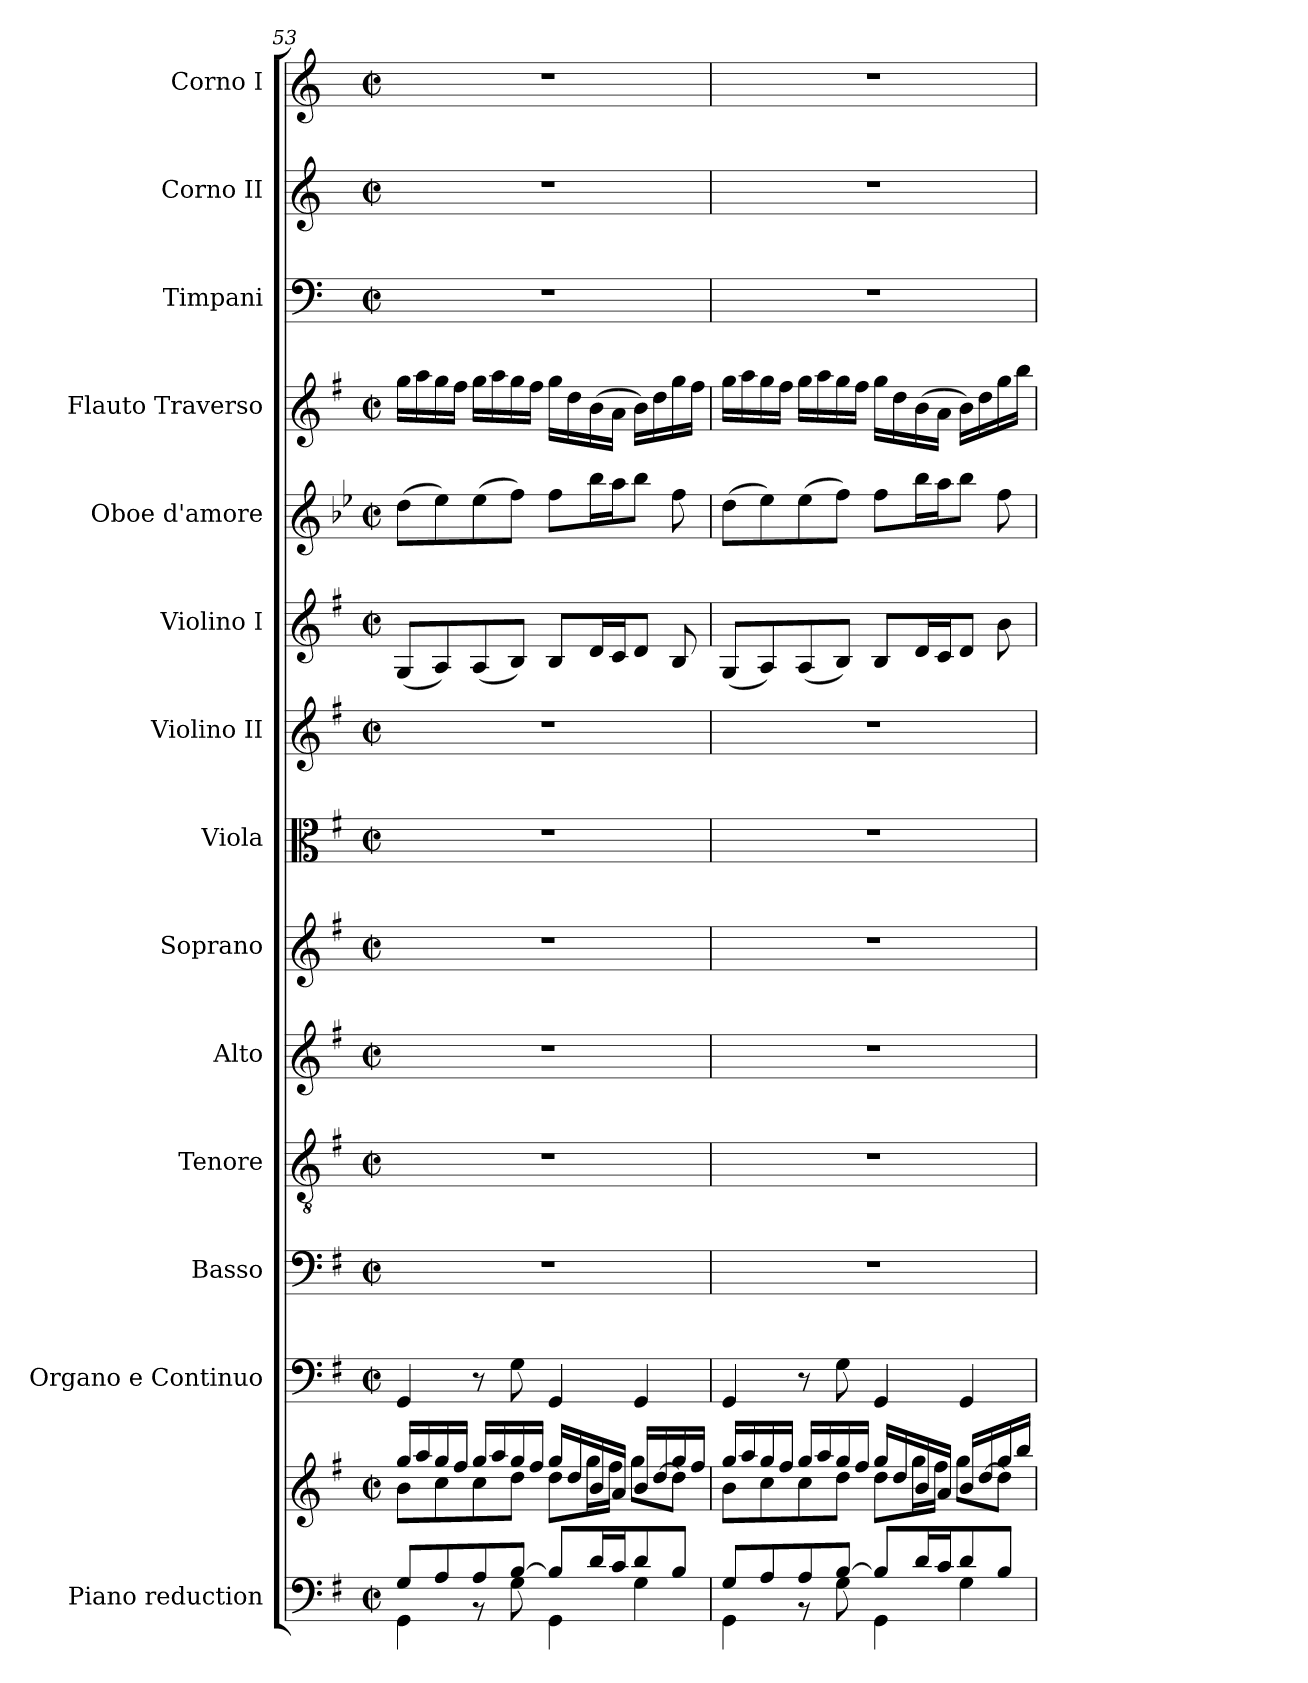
**kern	**kern	**kern	**kern	**kern	**kern	**kern	**kern	**kern	**kern	**kern	**kern	**kern	**kern	**kern
*part14	*part14	*part13	*part12	*part11	*part10	*part9	*part8	*part7	*part6	*part5	*part4	*part3	*part2	*part1
*staff15	*staff14	*staff13	*staff12	*staff11	*staff10	*staff9	*staff8	*staff7	*staff6	*staff5	*staff4	*staff3	*staff2	*staff1
*I"Piano reduction	*	*I"Organo e Continuo	*I"Basso	*I"Tenore	*I"Alto	*I"Soprano	*I"Viola	*I"Violino II	*I"Violino I	*I"Oboe d'amore	*I"Flauto Traverso	*I"Timpani	*I"Corno II	*I"Corno I
*I'Pno	*	*	*	*	*	*	*	*	*	*I'Ob	*I'Fl	*I'Timp	*	*
*clefF4	*clefG2	*clefF4	*clefF4	*clefGv2	*clefG2	*clefG2	*clefC3	*clefG2	*clefG2	*clefG2	*clefG2	*clefF4	*clefG2	*clefG2
*	*	*	*	*	*	*	*	*	*	*ITrd2c3	*	*	*ITrd3c5	*ITrd3c5
*k[f#]	*k[f#]	*k[f#]	*k[f#]	*k[f#]	*k[f#]	*k[f#]	*k[f#]	*k[f#]	*k[f#]	*k[f#]	*k[f#]	*k[]	*k[f#]	*k[f#]
*M2/2	*M2/2	*M2/2	*M2/2	*M2/2	*M2/2	*M2/2	*M2/2	*M2/2	*M2/2	*M2/2	*M2/2	*M2/2	*M2/2	*M2/2
*met(c|)	*met(c|)	*met(c|)	*met(c|)	*met(c|)	*met(c|)	*met(c|)	*met(c|)	*met(c|)	*met(c|)	*met(c|)	*met(c|)	*met(c|)	*met(c|)	*met(c|)
=53	=53	=53	=53	=53	=53	=53	=53	=53	=53	=53	=53	=53	=53	=53
*^	*^	*	*	*	*	*	*	*	*	*	*	*	*	*
8G/L	4GG\	16gg/LL	8b\L	4GG/	1r	1r	1r	1r	1r	1r	(8G/L	(8b\L	16gg\LL	1r	1r	1r
.	.	16aa/	.	.	.	.	.	.	.	.	.	.	16aa\	.	.	.
8A/	.	16gg/	8cc\	.	.	.	.	.	.	.	8A/)	8cc\)	16gg\	.	.	.
.	.	16ff#/JJ	.	.	.	.	.	.	.	.	.	.	16ff#\JJ	.	.	.
8A/	8r	16gg/LL	8cc\	8r	.	.	.	.	.	.	(8A/	(8cc\	16gg\LL	.	.	.
.	.	16aa/	.	.	.	.	.	.	.	.	.	.	16aa\	.	.	.
[8B/J	8G\	16gg/	8dd\J	8G\	.	.	.	.	.	.	8B/J)	8dd\J)	16gg\	.	.	.
.	.	16ff#/JJ	.	.	.	.	.	.	.	.	.	.	16ff#\JJ	.	.	.
8B/L]	4GG\	16gg/LL	8dd\L	4GG/	.	.	.	.	.	.	8B/L	8dd\L	16gg\LL	.	.	.
.	.	16dd/	.	.	.	.	.	.	.	.	.	.	16dd\	.	.	.
16d/L	.	16b/	16gg\L	.	.	.	.	.	.	.	16d/L	16gg\L	(16b\	.	.	.
16c/J	.	16a/JJ	16ff#\JJ	.	.	.	.	.	.	.	16c/J	16ff#\J	16a\JJ	.	.	.
8d/	4G\	16b/LL	8gg\L	4GG/	.	.	.	.	.	.	8d/J	8gg\J	16b\LL)	.	.	.
.	.	[<16dd/	.	.	.	.	.	.	.	.	.	.	16dd\	.	.	.
8B/J	.	16gg/	8dd\J]	.	.	.	.	.	.	.	8B/	8dd\	16gg\	.	.	.
.	.	16ff#/JJ	.	.	.	.	.	.	.	.	.	.	16ff#\JJ	.	.	.
!!LO:PB:g=z
=54	=54	=54	=54	=54	=54	=54	=54	=54	=54	=54	=54	=54	=54	=54	=54	=54
8G/L	4GG\	16gg/LL	8b\L	4GG/	1r	1r	1r	1r	1r	1r	(8G/L	(8b\L	16gg\LL	1r	1r	1r
.	.	16aa/	.	.	.	.	.	.	.	.	.	.	16aa\	.	.	.
8A/	.	16gg/	8cc\	.	.	.	.	.	.	.	8A/)	8cc\)	16gg\	.	.	.
.	.	16ff#/JJ	.	.	.	.	.	.	.	.	.	.	16ff#\JJ	.	.	.
8A/	8r	16gg/LL	8cc\	8r	.	.	.	.	.	.	(8A/	(8cc\	16gg\LL	.	.	.
.	.	16aa/	.	.	.	.	.	.	.	.	.	.	16aa\	.	.	.
[8B/J	8G\	16gg/	8dd\J	8G\	.	.	.	.	.	.	8B/J)	8dd\J)	16gg\	.	.	.
.	.	16ff#/JJ	.	.	.	.	.	.	.	.	.	.	16ff#\JJ	.	.	.
8B/L]	4GG\	16gg/LL	8dd\L	4GG/	.	.	.	.	.	.	8B/L	8dd\L	16gg\LL	.	.	.
.	.	16dd/	.	.	.	.	.	.	.	.	.	.	16dd\	.	.	.
16d/L	.	16b/	16gg\L	.	.	.	.	.	.	.	16d/L	16gg\L	(16b\	.	.	.
16c/J	.	16a/JJ	16ff#\JJ	.	.	.	.	.	.	.	16c/J	16ff#\J	16a\JJ	.	.	.
8d/	4G\	16b/LL	8gg\L	4GG/	.	.	.	.	.	.	8d/J	8gg\J	16b\LL)	.	.	.
.	.	[<16dd/	.	.	.	.	.	.	.	.	.	.	16dd\	.	.	.
8B/J	.	16gg/	8dd\J]	.	.	.	.	.	.	.	8b\	8dd\	16gg\	.	.	.
.	.	16bb/JJ	.	.	.	.	.	.	.	.	.	.	16bb\JJ	.	.	.
*v	*v	*	*	*	*	*	*	*	*	*	*	*	*	*	*	*
*	*v	*v	*	*	*	*	*	*	*	*	*	*	*	*	*
=	=	=	=	=	=	=	=	=	=	=	=	=	=	=
*-	*-	*-	*-	*-	*-	*-	*-	*-	*-	*-	*-	*-	*-	*-
